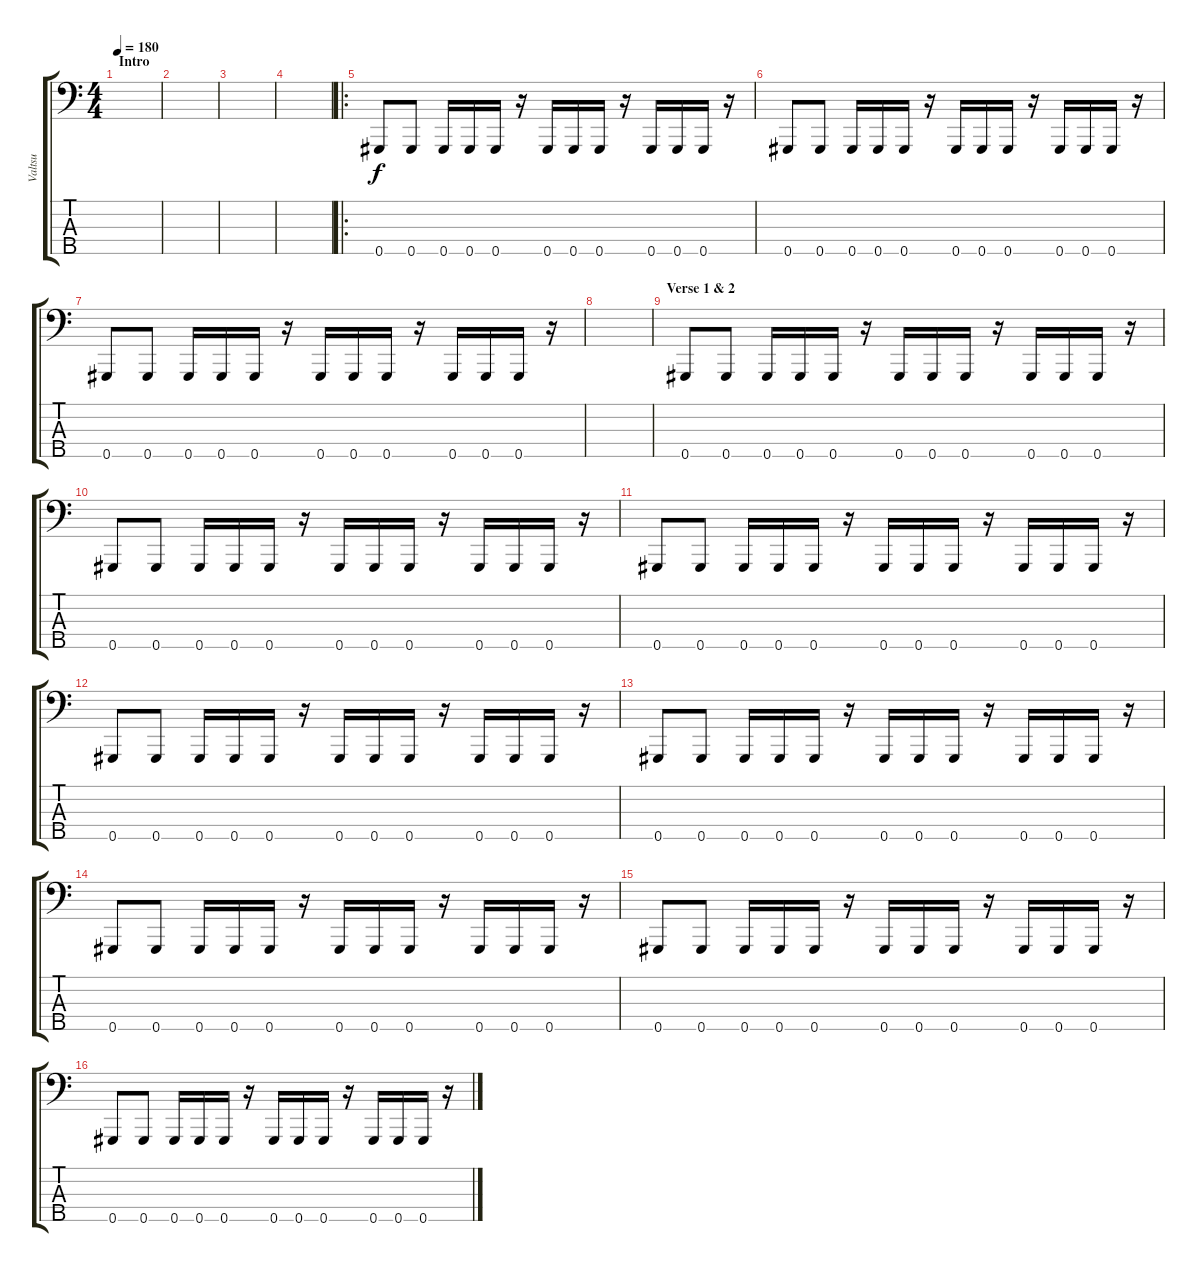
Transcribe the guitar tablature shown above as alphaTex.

\track ("Valtsu" "Valtsu") {instrument electricbasspick}
\staff {score tabs}
\tuning (G2 D2 A1 E1 Ab0) {hide}
\ts (4 4)
\section ("" "Intro")
\tempo 180
\clef f4
\ks c
|
|
|
|
\ro
0.5.8 0.5.8 0.5.16 0.5.16 0.5.16 r.16 0.5.16 0.5.16 0.5.16 r.16 0.5.16 0.5.16 0.5.16 r.16 |
0.5.8 0.5.8 0.5.16 0.5.16 0.5.16 r.16 0.5.16 0.5.16 0.5.16 r.16 0.5.16 0.5.16 0.5.16 r.16 |
0.5.8 0.5.8 0.5.16 0.5.16 0.5.16 r.16 0.5.16 0.5.16 0.5.16 r.16 0.5.16 0.5.16 0.5.16 r.16 |
|
\section ("" "Verse 1 & 2")
0.5.8 0.5.8 0.5.16 0.5.16 0.5.16 r.16 0.5.16 0.5.16 0.5.16 r.16 0.5.16 0.5.16 0.5.16 r.16 |
0.5.8 0.5.8 0.5.16 0.5.16 0.5.16 r.16 0.5.16 0.5.16 0.5.16 r.16 0.5.16 0.5.16 0.5.16 r.16 |
0.5.8 0.5.8 0.5.16 0.5.16 0.5.16 r.16 0.5.16 0.5.16 0.5.16 r.16 0.5.16 0.5.16 0.5.16 r.16 |
0.5.8 0.5.8 0.5.16 0.5.16 0.5.16 r.16 0.5.16 0.5.16 0.5.16 r.16 0.5.16 0.5.16 0.5.16 r.16 |
0.5.8 0.5.8 0.5.16 0.5.16 0.5.16 r.16 0.5.16 0.5.16 0.5.16 r.16 0.5.16 0.5.16 0.5.16 r.16 |
0.5.8 0.5.8 0.5.16 0.5.16 0.5.16 r.16 0.5.16 0.5.16 0.5.16 r.16 0.5.16 0.5.16 0.5.16 r.16 |
0.5.8 0.5.8 0.5.16 0.5.16 0.5.16 r.16 0.5.16 0.5.16 0.5.16 r.16 0.5.16 0.5.16 0.5.16 r.16 |
0.5.8 0.5.8 0.5.16 0.5.16 0.5.16 r.16 0.5.16 0.5.16 0.5.16 r.16 0.5.16 0.5.16 0.5.16 r.16
